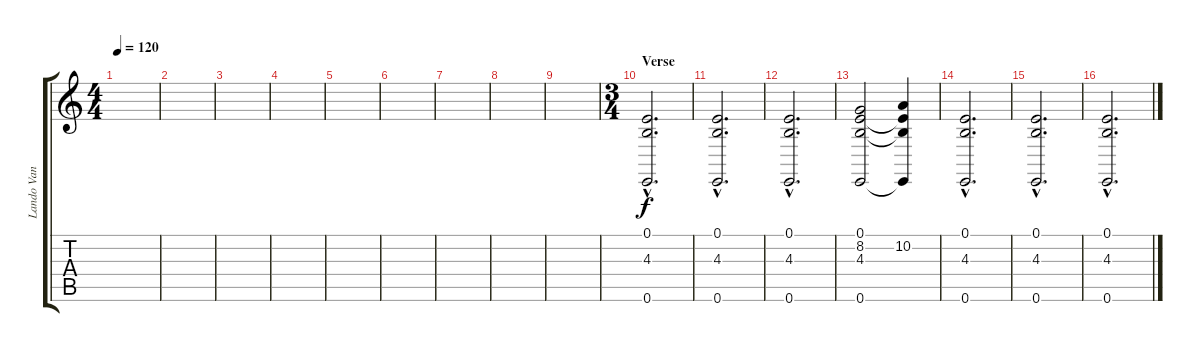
\track ("Lando Van Gils" "Lando Van ") {instrument choiraahs}
\staff {score tabs}
\tuning (E4 B3 G3 D3 A2 E2) {hide}
\ts (4 4)
\tempo 120
\clef g2
\ks c
|
|
|
|
|
|
|
|
|
\ts (3 4)
\section ("" "Verse")
(0.1{hac} 4.3{hac} 0.6{hac}).2{d} |
(0.1{hac} 4.3{hac} 0.6{hac}).2{d} |
(0.1{hac} 4.3{hac} 0.6{hac}).2{d} |
(0.1 8.2 4.3 0.6).2 (0.1{t} 10.2 4.3{t} 0.6{t}).4 |
(0.1{hac} 4.3{hac} 0.6{hac}).2{d} |
(0.1{hac} 4.3{hac} 0.6{hac}).2{d} |
(0.1{hac} 4.3{hac} 0.6{hac}).2{d}
